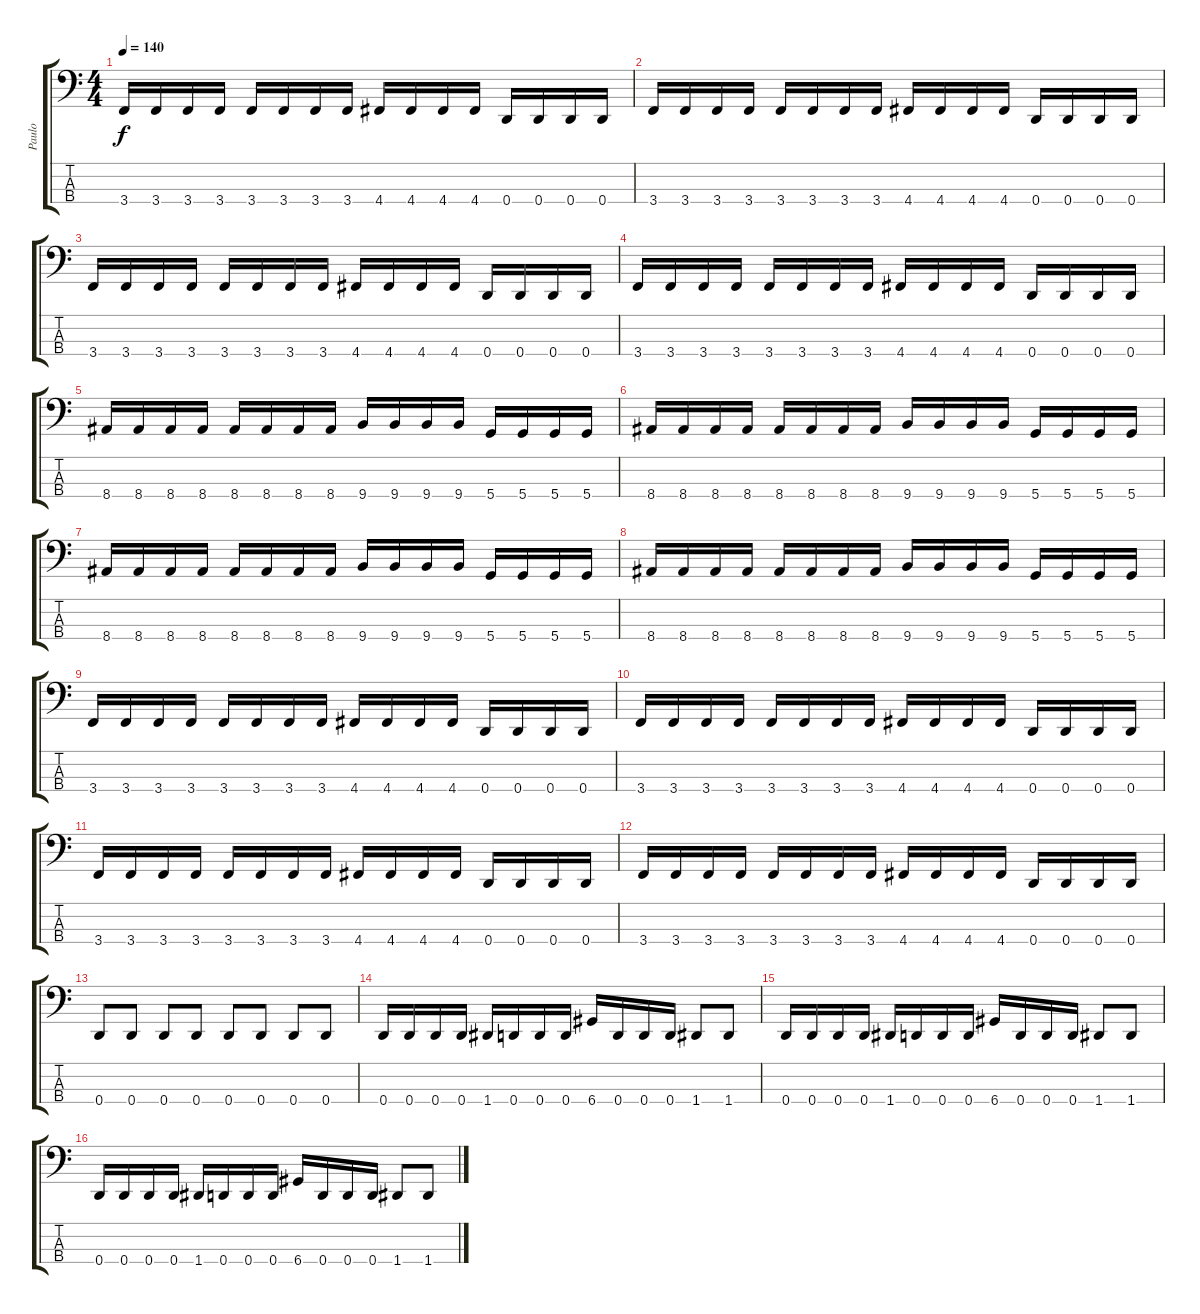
\track ("Paulo" "Paulo") {instrument electricbasspick}
\staff {score tabs}
\tuning (G2 D2 A1 D1) {hide}
\ts (4 4)
\tempo 140
\clef f4
\ks c
3.4.16{dy f} 3.4.16 3.4.16 3.4.16 3.4.16 3.4.16 3.4.16 3.4.16 4.4.16 4.4.16 4.4.16 4.4.16 0.4.16 0.4.16 0.4.16 0.4.16 |
3.4.16 3.4.16 3.4.16 3.4.16 3.4.16 3.4.16 3.4.16 3.4.16 4.4.16 4.4.16 4.4.16 4.4.16 0.4.16 0.4.16 0.4.16 0.4.16 |
3.4.16 3.4.16 3.4.16 3.4.16 3.4.16 3.4.16 3.4.16 3.4.16 4.4.16 4.4.16 4.4.16 4.4.16 0.4.16 0.4.16 0.4.16 0.4.16 |
3.4.16 3.4.16 3.4.16 3.4.16 3.4.16 3.4.16 3.4.16 3.4.16 4.4.16 4.4.16 4.4.16 4.4.16 0.4.16 0.4.16 0.4.16 0.4.16 |
8.4.16 8.4.16 8.4.16 8.4.16 8.4.16 8.4.16 8.4.16 8.4.16 9.4.16 9.4.16 9.4.16 9.4.16 5.4.16 5.4.16 5.4.16 5.4.16 |
8.4.16 8.4.16 8.4.16 8.4.16 8.4.16 8.4.16 8.4.16 8.4.16 9.4.16 9.4.16 9.4.16 9.4.16 5.4.16 5.4.16 5.4.16 5.4.16 |
8.4.16 8.4.16 8.4.16 8.4.16 8.4.16 8.4.16 8.4.16 8.4.16 9.4.16 9.4.16 9.4.16 9.4.16 5.4.16 5.4.16 5.4.16 5.4.16 |
8.4.16 8.4.16 8.4.16 8.4.16 8.4.16 8.4.16 8.4.16 8.4.16 9.4.16 9.4.16 9.4.16 9.4.16 5.4.16 5.4.16 5.4.16 5.4.16 |
3.4.16 3.4.16 3.4.16 3.4.16 3.4.16 3.4.16 3.4.16 3.4.16 4.4.16 4.4.16 4.4.16 4.4.16 0.4.16 0.4.16 0.4.16 0.4.16 |
3.4.16 3.4.16 3.4.16 3.4.16 3.4.16 3.4.16 3.4.16 3.4.16 4.4.16 4.4.16 4.4.16 4.4.16 0.4.16 0.4.16 0.4.16 0.4.16 |
3.4.16 3.4.16 3.4.16 3.4.16 3.4.16 3.4.16 3.4.16 3.4.16 4.4.16 4.4.16 4.4.16 4.4.16 0.4.16 0.4.16 0.4.16 0.4.16 |
3.4.16 3.4.16 3.4.16 3.4.16 3.4.16 3.4.16 3.4.16 3.4.16 4.4.16 4.4.16 4.4.16 4.4.16 0.4.16 0.4.16 0.4.16 0.4.16 |
0.4.8 0.4.8 0.4.8 0.4.8 0.4.8 0.4.8 0.4.8 0.4.8 |
0.4.16 0.4.16 0.4.16 0.4.16 1.4.16 0.4.16 0.4.16 0.4.16 6.4.16 0.4.16 0.4.16 0.4.16 1.4.8 1.4.8 |
0.4.16 0.4.16 0.4.16 0.4.16 1.4.16 0.4.16 0.4.16 0.4.16 6.4.16 0.4.16 0.4.16 0.4.16 1.4.8 1.4.8 |
0.4.16 0.4.16 0.4.16 0.4.16 1.4.16 0.4.16 0.4.16 0.4.16 6.4.16 0.4.16 0.4.16 0.4.16 1.4.8 1.4.8
